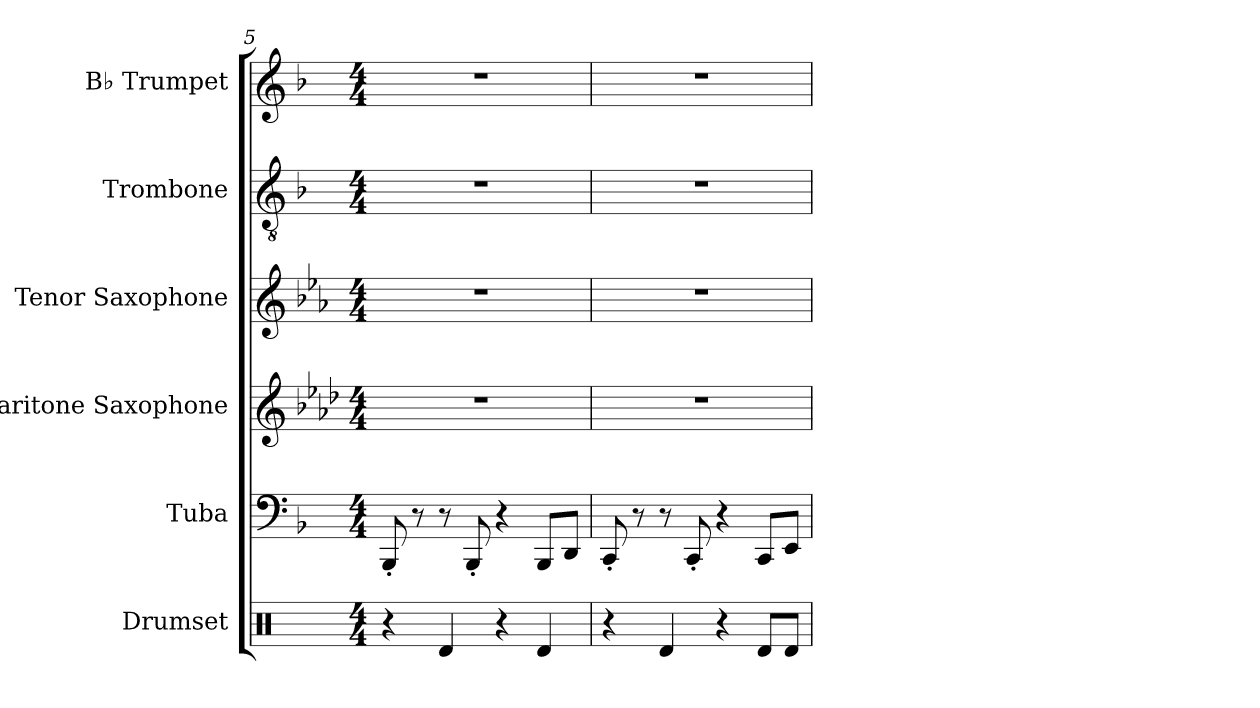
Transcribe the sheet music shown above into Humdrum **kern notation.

**kern	**kern	**kern	**kern	**kern	**kern
*part6	*part5	*part4	*part3	*part2	*part1
*staff6	*staff5	*staff4	*staff3	*staff2	*staff1
*I"Drumset	*I"Tuba	*I"Baritone Saxophone	*I"Tenor Saxophone	*I"Trombone	*I"B♭ Trumpet
*I'D. Set	*I'Tba.	*I'Bar. Sax.	*I'T. Sax.	*I'Tbn.	*I'B♭ Tpt.
*clefX	*clefF4	*clefG2	*clefG2	*clefGv2	*clefG2
*	*	*ITrd12c21	*ITrd8c14	*ITrd1c2	*ITrd1c2
*k[]	*k[b-]	*k[b-e-a-d-]	*k[b-e-a-]	*k[b-e-a-]	*k[b-e-a-]
*M4/4	*M4/4	*M4/4	*M4/4	*M4/4	*M4/4
=5	=5	=5	=5	=5	=5
4r	8BBB-'	1r	1r	1r	1r
.	8r	.	.	.	.
4Rd	8r	.	.	.	.
.	8BBB-'	.	.	.	.
4r	4r	.	.	.	.
4Rd	8BBB-L	.	.	.	.
.	8DDJ	.	.	.	.
=6	=6	=6	=6	=6	=6
4r	8CC'	1r	1r	1r	1r
.	8r	.	.	.	.
4Rd	8r	.	.	.	.
.	8CC'	.	.	.	.
4r	4r	.	.	.	.
8RdL	8CCL	.	.	.	.
8RdJ	8EEJ	.	.	.	.
=	=	=	=	=	=
*-	*-	*-	*-	*-	*-
